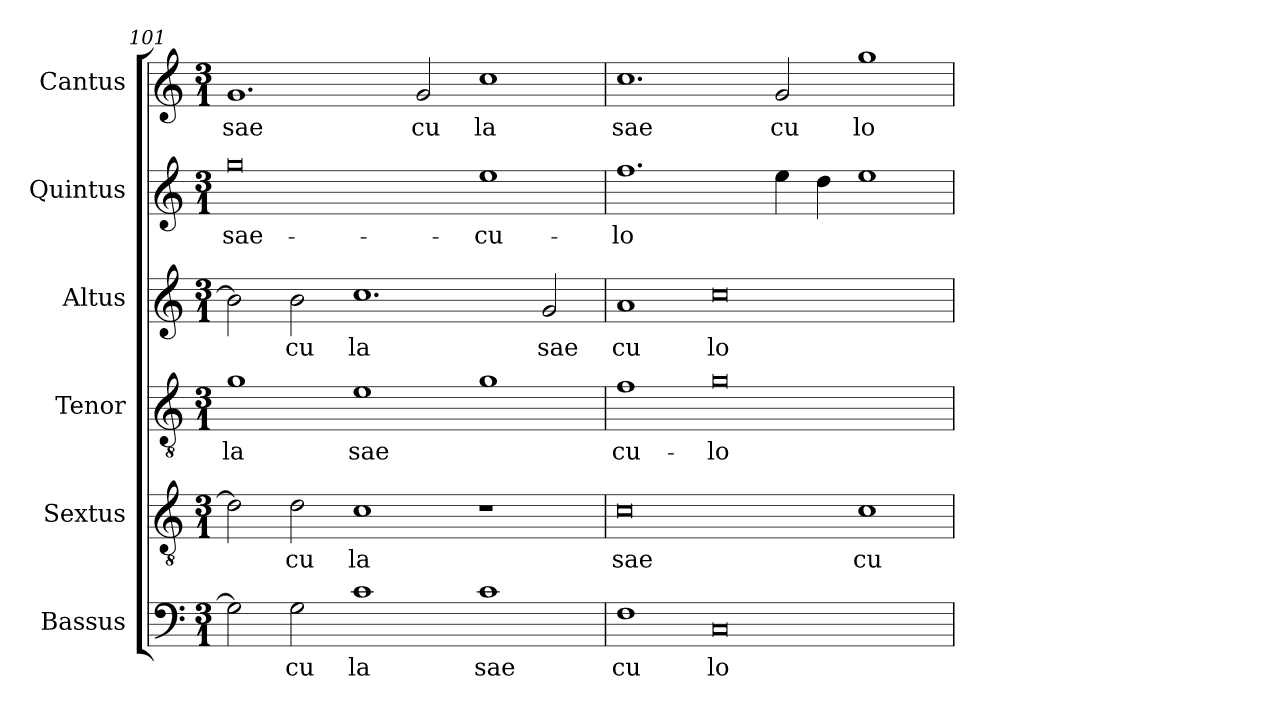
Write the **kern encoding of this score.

**kern	**text	**kern	**text	**kern	**text	**kern	**text	**kern	**text	**kern	**text
*part6	*part6	*part5	*part5	*part4	*part4	*part3	*part3	*part2	*part2	*part1	*part1
*staff6	*staff6	*staff5	*staff5	*staff4	*staff4	*staff3	*staff3	*staff2	*staff2	*staff1	*staff1
*I"Bassus	*	*I"Sextus	*	*I"Tenor	*	*I"Altus	*	*I"Quintus	*	*I"Cantus	*
*clefF4	*	*clefGv2	*	*clefGv2	*	*clefG2	*	*clefG2	*	*clefG2	*
*k[]	*	*k[]	*	*k[]	*	*k[]	*	*k[]	*	*k[]	*
*C:	*	*C:	*	*C:	*	*C:	*	*C:	*	*C:	*
*M3/1	*	*M3/1	*	*M3/1	*	*M3/1	*	*M3/1	*	*M3/1	*
=101	=101	=101	=101	=101	=101	=101	=101	=101	=101	=101	=101
!	!LO:LY:b:cj	!	!LO:LY:b:cj	!	!LO:LY:b:cj	!	!LO:LY:b:cj	!	!LO:LY:b:cj	!	!LO:LY:b:cj
2G\]	.	2d\]	.	1g	-la	2b\]	.	0gg	sae-	1.g	sae
!	!LO:LY:b:cj	!	!LO:LY:b:cj	!	!	!	!LO:LY:b:cj	!	!	!	!
2G\	cu	2d\	cu	.	.	2b\	cu	.	.	.	.
!	!LO:LY:b:cj	!	!LO:LY:b:cj	!	!LO:LY:b:cj	!	!LO:LY:b:cj	!	!	!	!
1c	la	1c	la	1e	sae-	1.cc	la	.	.	.	.
!	!	!	!	!	!	!	!	!	!	!	!LO:LY:b:cj
.	.	.	.	.	.	.	.	.	.	2g/	cu
!	!LO:LY:b:cj	!	!	!	!LO:LY:b:cj	!	!	!	!LO:LY:b:cj	!	!LO:LY:b:cj
1c	sae	1r	.	1g	--	.	.	1ee	-cu-	1cc	la
!	!	!	!	!	!	!	!LO:LY:b:cj	!	!	!	!
.	.	.	.	.	.	2g/	sae	.	.	.	.
=102	=102	=102	=102	=102	=102	=102	=102	=102	=102	=102	=102
!	!LO:LY:b:cj	!	!LO:LY:b:cj	!	!LO:LY:b:cj	!	!LO:LY:b:cj	!	!LO:LY:b:cj	!	!LO:LY:b:cj
1F	cu	0c	sae	1f	-cu-	1a	cu	1.ff	-lo-	1.cc	sae
!	!LO:LY:b:cj	!	!	!	!LO:LY:b:cj	!	!LO:LY:b:cj	!	!	!	!
0C	lo	.	.	0g	-lo-	0cc	lo	.	.	.	.
!	!	!	!	!	!	!	!	!	!LO:LY:b:cj	!	!LO:LY:b:cj
.	.	.	.	.	.	.	.	4ee\	--	2g/	cu
!	!	!	!	!	!	!	!	!	!LO:LY:b:cj	!	!
.	.	.	.	.	.	.	.	4dd\	--	.	.
!	!	!	!LO:LY:b:cj	!	!	!	!	!	!LO:LY:b:cj	!	!LO:LY:b:cj
.	.	1c	cu	.	.	.	.	1ee	--	1gg	lo
=	=	=	=	=	=	=	=	=	=	=	=
*-	*-	*-	*-	*-	*-	*-	*-	*-	*-	*-	*-
